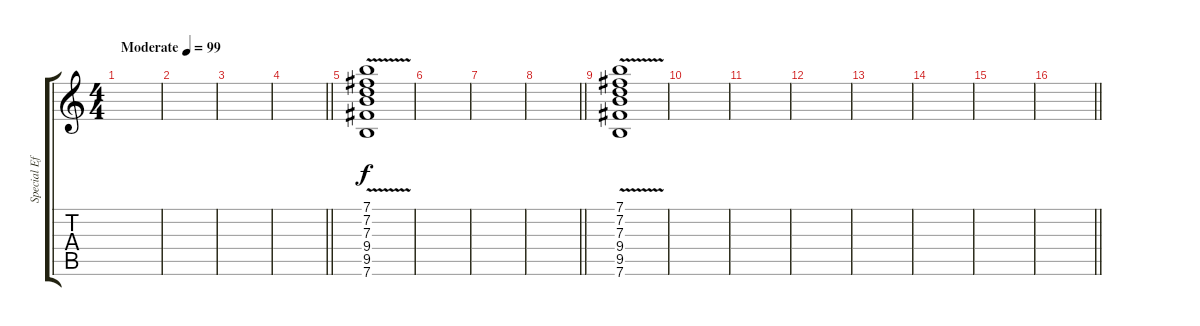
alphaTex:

\track ("Special Effect" "Special Ef") {instrument acousticguitarsteel}
\staff {score tabs}
\tuning (E4 B3 G3 D3 A2 E2) {hide}
\ts (4 4)
\tempo (99 "Moderate")
\clef g2
\ks c
|
|
|
\barLineRight lightlight
|
(7.1{v} 7.2{v} 7.3{v} 9.4{v} 9.5{v} 7.6{v}).1 |
|
|
\barLineRight lightlight
|
(7.1{v} 7.2{v} 7.3{v} 9.4{v} 9.5{v} 7.6{v}).1 |
|
|
|
|
|
|
\barLineRight lightlight
